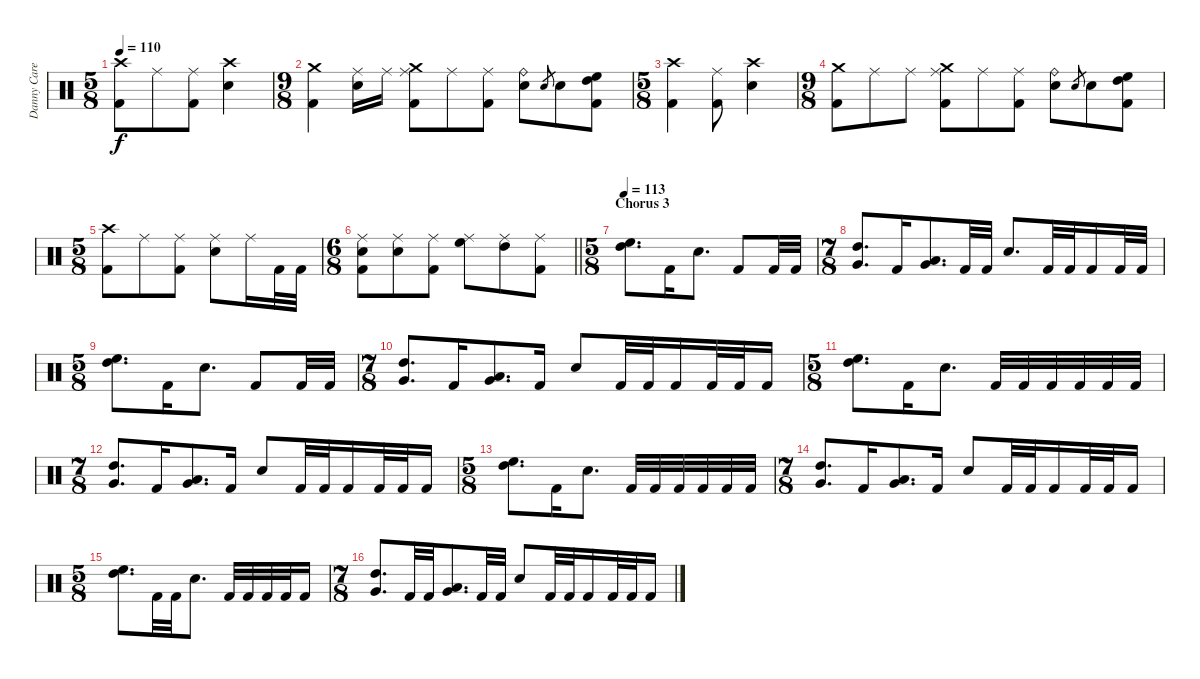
\track ("Danny Carey" "Danny Care") {instrument percussion}
\staff {score}
\articulation defaults
\ts (5 8)
\tempo 110
\clef neutral
\ks c
("Crash high (hit)" "Kick (hit) 2").8{dy f} "Ride (middle)".8 ("Ride (middle)" "Kick (hit) 2").8 ("Crash high (hit)" "Electric Snare (hit)").4 |
\ts (9 8)
("Crash medium (hit)" "Kick (hit) 2").4 ("Ride (middle)" "Electric Snare (hit)").16 "Ride (middle)".16 ("Crash medium (hit)" "Ride (middle)" "Kick (hit) 2").8 "Ride (middle)".8 ("Ride (middle)" "Kick (hit) 2").8 ("Ride (bell)" "Electric Snare (hit)").8 "Electric Snare (hit)".8{gr} "Electric Snare (hit)".8 ("High Floor Tom (hit)" "High Tom (hit)" "Kick (hit) 2").8 |
\ts (5 8)
("Crash high (hit)" "Kick (hit) 2").4 ("Ride (middle)" "Kick (hit) 2").8 ("Crash high (hit)" "Electric Snare (hit)").4 |
\ts (9 8)
("Crash medium (hit)" "Kick (hit) 2").8 "Ride (middle)".8 "Ride (middle)".8 ("Crash medium (hit)" "Ride (middle)" "Kick (hit) 2").8 "Ride (middle)".8 ("Ride (middle)" "Kick (hit) 2").8 ("Ride (bell)" "Electric Snare (hit)").8 "Electric Snare (hit)".8{gr} "Electric Snare (hit)".8 ("High Floor Tom (hit)" "High Tom (hit)" "Kick (hit) 2").8 |
\ts (5 8)
("Crash high (hit)" "Kick (hit) 2").8 "Ride (middle)".8 ("Ride (middle)" "Kick (hit) 2").8 ("Ride (middle)" "Electric Snare (hit)").8 "Ride (middle)".16 "Kick (hit) 2".32 "Kick (hit) 2".32 |
\ts (6 8)
\barLineRight lightlight
("Ride (middle)" "Electric Snare (hit)" "Kick (hit) 2").8 ("Ride (middle)" "Electric Snare (hit)").8 ("Ride (middle)" "Kick (hit) 2").8 ("Ride (middle)" "High Floor Tom (hit)").8 ("Ride (middle)" "High Tom (hit)").8 ("Ride (middle)" "Kick (hit) 2").8 |
\ts (5 8)
\section ("" "Chorus 3")
\tempo 113
("High Floor Tom (hit)" "High Tom (hit)").8{d} "Kick (hit) 2".16 "Electric Snare (hit)".8{d} "Kick (hit) 2".8 "Kick (hit) 2".32 "Kick (hit) 2".32 |
\ts (7 8)
("High Tom (hit)" "Very Low Tom (hit)").8{d} "Kick (hit) 2".16 ("Very Low Tom (hit)" "Low Floor Tom (hit)").8{d} "Kick (hit) 2".32 "Kick (hit) 2".32 "Electric Snare (hit)".8{d} "Kick (hit) 2".32 "Kick (hit) 2".32 "Kick (hit) 2".16 "Kick (hit) 2".32 "Kick (hit) 2".32 |
\ts (5 8)
("High Floor Tom (hit)" "High Tom (hit)").8{d} "Kick (hit) 2".16 "Electric Snare (hit)".8{d} "Kick (hit) 2".8 "Kick (hit) 2".32 "Kick (hit) 2".32 |
\ts (7 8)
("High Tom (hit)" "Very Low Tom (hit)").8{d} "Kick (hit) 2".16 ("Very Low Tom (hit)" "Low Floor Tom (hit)").8{d} "Kick (hit) 2".16 "Electric Snare (hit)".8 "Kick (hit) 2".32 "Kick (hit) 2".32 "Kick (hit) 2".16 "Kick (hit) 2".32 "Kick (hit) 2".32 "Kick (hit) 2".16 |
\ts (5 8)
("High Floor Tom (hit)" "High Tom (hit)").8{d} "Kick (hit) 2".16 "Electric Snare (hit)".8{d} "Kick (hit) 2".32 "Kick (hit) 2".32 "Kick (hit) 2".32 "Kick (hit) 2".32 "Kick (hit) 2".32 "Kick (hit) 2".32 |
\ts (7 8)
("High Tom (hit)" "Very Low Tom (hit)").8{d} "Kick (hit) 2".16 ("Very Low Tom (hit)" "Low Floor Tom (hit)").8{d} "Kick (hit) 2".16 "Electric Snare (hit)".8 "Kick (hit) 2".32 "Kick (hit) 2".32 "Kick (hit) 2".16 "Kick (hit) 2".32 "Kick (hit) 2".32 "Kick (hit) 2".16 |
\ts (5 8)
("High Floor Tom (hit)" "High Tom (hit)").8{d} "Kick (hit) 2".16 "Electric Snare (hit)".8{d} "Kick (hit) 2".32 "Kick (hit) 2".32 "Kick (hit) 2".32 "Kick (hit) 2".32 "Kick (hit) 2".32 "Kick (hit) 2".32 |
\ts (7 8)
("High Tom (hit)" "Very Low Tom (hit)").8{d} "Kick (hit) 2".16 ("Very Low Tom (hit)" "Low Floor Tom (hit)").8{d} "Kick (hit) 2".16 "Electric Snare (hit)".8 "Kick (hit) 2".32 "Kick (hit) 2".32 "Kick (hit) 2".16 "Kick (hit) 2".32 "Kick (hit) 2".32 "Kick (hit) 2".16 |
\ts (5 8)
("High Floor Tom (hit)" "High Tom (hit)").8{d} "Kick (hit) 2".32 "Kick (hit) 2".32 "Electric Snare (hit)".8{d} "Kick (hit) 2".32 "Kick (hit) 2".32 "Kick (hit) 2".32 "Kick (hit) 2".32 "Kick (hit) 2".16 |
\ts (7 8)
("High Tom (hit)" "Very Low Tom (hit)").8{d} "Kick (hit) 2".32 "Kick (hit) 2".32 ("Very Low Tom (hit)" "Low Floor Tom (hit)").8{d} "Kick (hit) 2".32 "Kick (hit) 2".32 "Electric Snare (hit)".8 "Kick (hit) 2".32 "Kick (hit) 2".32 "Kick (hit) 2".16 "Kick (hit) 2".32 "Kick (hit) 2".32 "Kick (hit) 2".16
